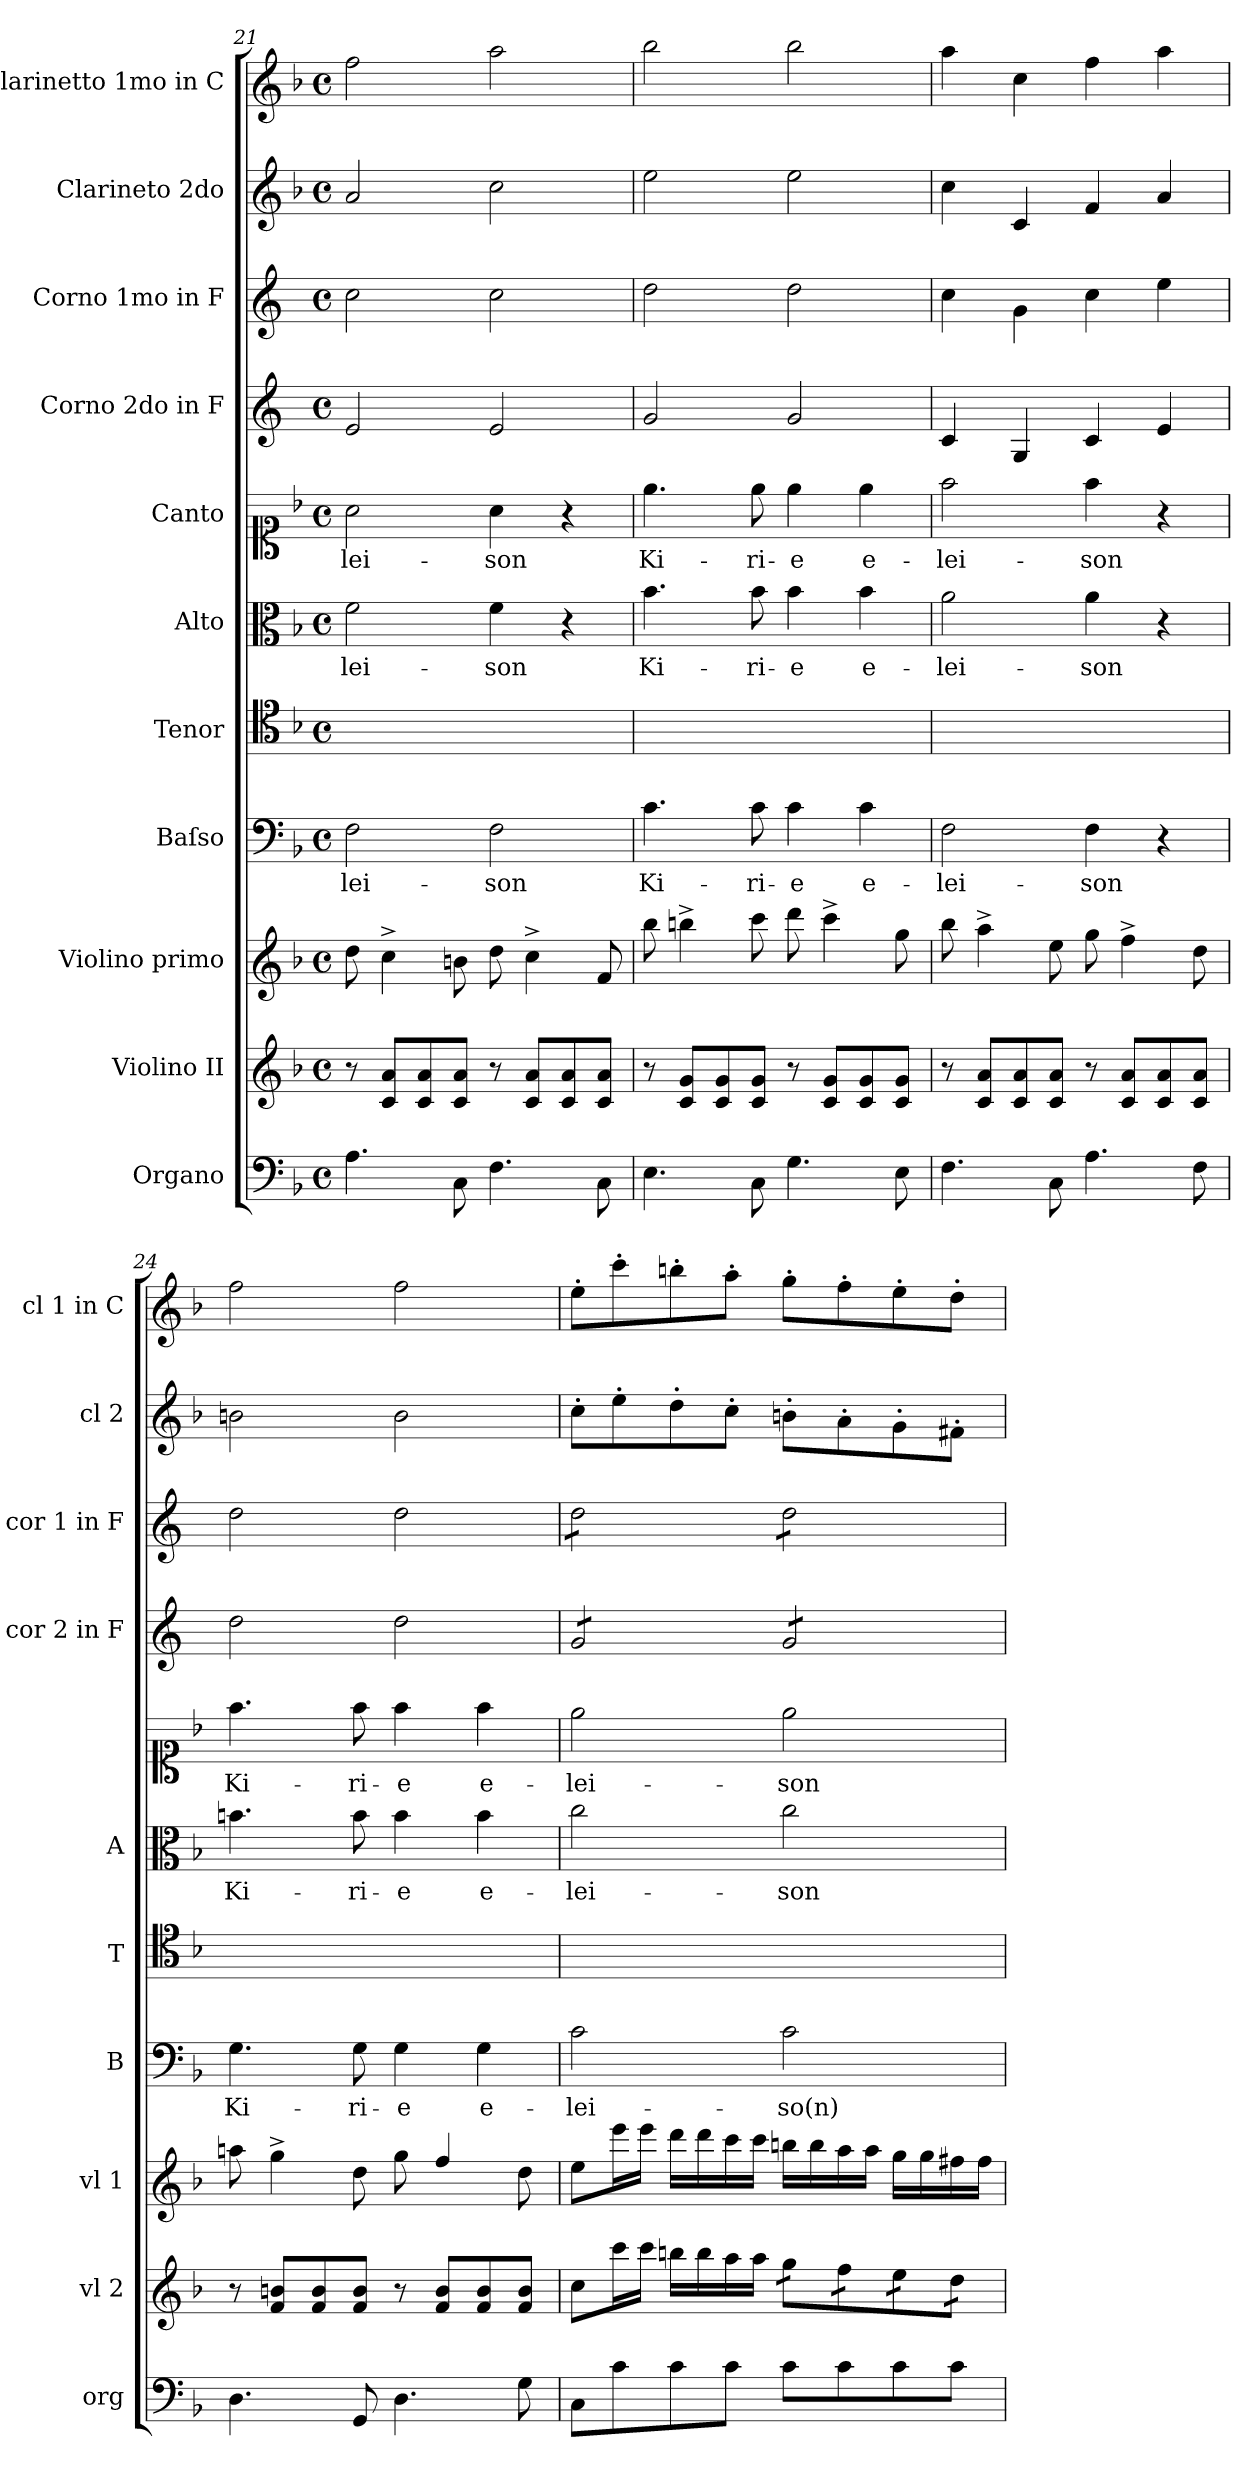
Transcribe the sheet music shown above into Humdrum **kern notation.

**kern	**kern	**kern	**kern	**text	**kern	**kern	**text	**kern	**text	**kern	**kern	**kern	**kern
*part11	*part10	*part9	*part8	*part8	*part7	*part6	*part6	*part5	*part5	*part4	*part3	*part2	*part1
*staff11	*staff10	*staff9	*staff8	*staff8	*staff7	*staff6	*staff6	*staff5	*staff5	*staff4	*staff3	*staff2	*staff1
*I"Organo	*I"Violino II	*I"Violino primo	*I"Baſso	*	*I"Tenor	*I"Alto	*	*I"Canto	*	*I"Corno 2do in F	*I"Corno 1mo in F	*I"Clarineto 2do	*I"Clarinetto 1mo in C
*I'org	*I'vl 2	*I'vl 1	*I'B	*	*I'T	*I'A	*	*	*	*I'cor 2 in F	*I'cor 1 in F	*I'cl 2	*I'cl 1 in C
*clefF4	*clefG2	*clefG2	*clefF4	*	*clefC4	*clefC3	*	*clefC1	*	*clefG2	*clefG2	*clefG2	*clefG2
*	*	*	*	*	*	*	*	*	*	*ITrd4c7	*ITrd4c7	*	*
*k[b-]	*k[b-]	*k[b-]	*k[b-]	*	*k[b-]	*k[b-]	*	*k[b-]	*	*k[b-]	*k[b-]	*k[b-]	*k[b-]
*M4/4	*M4/4	*M4/4	*M4/4	*	*M4/4	*M4/4	*	*M4/4	*	*M4/4	*M4/4	*M4/4	*M4/4
*met(c)	*met(c)	*met(c)	*met(c)	*	*met(c)	*met(c)	*	*met(c)	*	*met(c)	*met(c)	*met(c)	*met(c)
=21	=21	=21	=21	=21	=21	=21	=21	=21	=21	=21	=21	=21	=21
!	!	!	!	!LO:LY:i	!	!	!	!	!LO:LY:i	!	!	!	!
4.A\	8r	8dd\	2F\	-lei-	1ryy	2f\	-lei-	2a\	-lei-	2A/	2f\	2a/	2ff\
.	8c/ 8a/L	4cc^<\	.	.	.	.	.	.	.	.	.	.	.
.	8c/ 8a/	.	.	.	.	.	.	.	.	.	.	.	.
8C\	8c/ 8a/J	8bn\	.	.	.	.	.	.	.	.	.	.	.
!	!	!	!	!LO:LY:i	!	!	!	!	!LO:LY:i	!	!	!	!
4.F\	8r	8dd\	2F\	-son	.	4f\	-son	4a\	-son	2A/	2f\	2cc\	2aa\
.	8c/ 8a/L	4cc^<\	.	.	.	.	.	.	.	.	.	.	.
.	8c/ 8a/	.	.	.	.	4r	.	4r	.	.	.	.	.
8C\	8c/ 8a/J	8f/	.	.	.	.	.	.	.	.	.	.	.
=22	=22	=22	=22	=22	=22	=22	=22	=22	=22	=22	=22	=22	=22
!	!	!	!	!	!	!	!LO:LY:i	!	!LO:LY:i	!	!	!	!
4.E\	8r	8bb-\	4.c\	Ki-	1ryy	4.b-\	Ki-	4.ee\	Ki-	2c/	2g\	2ee\	2bb-\
.	8c/ 8g/L	4bbn^<\	.	.	.	.	.	.	.	.	.	.	.
.	8c/ 8g/	.	.	.	.	.	.	.	.	.	.	.	.
!	!	!	!	!	!	!	!LO:LY:i	!	!LO:LY:i	!	!	!	!
8C\	8c/ 8g/J	8ccc\	8c\	-ri-	.	8b-\	-ri-	8ee\	-ri-	.	.	.	.
!	!	!	!	!	!	!	!LO:LY:i	!	!LO:LY:i	!	!	!	!
4.G\	8r	8ddd\	4c\	-e	.	4b-\	-e	4ee\	-e	2c/	2g\	2ee\	2bb-\
.	8c/ 8g/L	4ccc^<\	.	.	.	.	.	.	.	.	.	.	.
!	!	!	!	!	!	!	!LO:LY:i	!	!LO:LY:i	!	!	!	!
.	8c/ 8g/	.	4c\	e-	.	4b-\	e-	4ee\	e-	.	.	.	.
8E\	8c/ 8g/J	8gg\	.	.	.	.	.	.	.	.	.	.	.
=23	=23	=23	=23	=23	=23	=23	=23	=23	=23	=23	=23	=23	=23
!	!	!	!	!	!	!	!LO:LY:i	!	!LO:LY:i	!	!	!	!
4.F\	8r	8bb-\	2F\	-lei-	1ryy	2a\	-lei-	2ff\	-lei-	4F/	4f\	4cc\	4aa\
.	8c/ 8a/L	4aa^<\	.	.	.	.	.	.	.	.	.	.	.
.	8c/ 8a/	.	.	.	.	.	.	.	.	4C/	4c\	4c/	4cc\
8C\	8c/ 8a/J	8ee\	.	.	.	.	.	.	.	.	.	.	.
!	!	!	!	!	!	!	!LO:LY:i	!	!LO:LY:i	!	!	!	!
4.A\	8r	8gg\	4F\	-son	.	4a\	-son	4ff\	-son	4F/	4f\	4f/	4ff\
.	8c/ 8a/L	4ff^<\	.	.	.	.	.	.	.	.	.	.	.
.	8c/ 8a/	.	4r	.	.	4r	.	4r	.	4A/	4a\	4a/	4aa\
8F\	8c/ 8a/J	8dd\	.	.	.	.	.	.	.	.	.	.	.
=24	=24	=24	=24	=24	=24	=24	=24	=24	=24	=24	=24	=24	=24
!	!	!	!	!	!	!	!LO:LY:i	!	!LO:LY:i	!	!	!	!
4.D\	8r	8aan\	4.G\	Ki-	1ryy	4.bn\	Ki-	4.ff\	Ki-	2g\	2g\	2bn\	2ff\
.	8f/ 8bn/L	4gg^<\	.	.	.	.	.	.	.	.	.	.	.
.	8f/ 8b/	.	.	.	.	.	.	.	.	.	.	.	.
!	!	!	!	!	!	!	!LO:LY:i	!	!LO:LY:i	!	!	!	!
8GG/	8f/ 8b/J	8dd\	8G\	-ri-	.	8b\	-ri-	8ff\	-ri-	.	.	.	.
!	!	!	!	!	!	!	!LO:LY:i	!	!LO:LY:i	!	!	!	!
4.D\	8r	8gg\	4G\	-e	.	4b\	-e	4ff\	-e	2g\	2g\	2b\	2ff\
.	8f/ 8b/L	4ff/	.	.	.	.	.	.	.	.	.	.	.
!	!	!	!	!	!	!	!LO:LY:i	!	!LO:LY:i	!	!	!	!
.	8f/ 8b/	.	4G\	e-	.	4b\	e-	4ff\	e-	.	.	.	.
8G\	8f/ 8b/J	8dd\	.	.	.	.	.	.	.	.	.	.	.
=25	=25	=25	=25	=25	=25	=25	=25	=25	=25	=25	=25	=25	=25
!	!	!	!	!	!	!	!LO:LY:i	!	!	!	!	!	!
*	*	*	*	*	*	*	*	*	*	*tremolo	*	*	*
*	*	*	*	*	*	*	*	*	*	*	*tremolo	*	*
8C\L	8cc\L	8ee\L	2c\	-lei-	1ryy	2cc\	-lei-	2ee\	-lei-	8c/L	8g\L	8cc'\L	8ee'\L
8c\	16ccc\L	16eee\L	.	.	.	.	.	.	.	8c/	8g\	8ee'\	8ccc'\
.	16ccc\JJ	16eee\JJ	.	.	.	.	.	.	.	.	.	.	.
8c\	16bbn\LL	16ddd\LL	.	.	.	.	.	.	.	8c/	8g\	8dd'\	8bbn'\
.	16bb\	16ddd\	.	.	.	.	.	.	.	.	.	.	.
8c\J	16aa\	16ccc\	.	.	.	.	.	.	.	8c/J	8g\J	8cc'\J	8aa'\J
.	16aa\JJ	16ccc\JJ	.	.	.	.	.	.	.	.	.	.	.
!	!	!	!	!	!	!	!LO:LY:i	!	!	!	!	!	!
*	*tremolo	*	*	*	*	*	*	*	*	*	*	*	*
8c\L	16gg\LL	16bbn\LL	2c\	-so(n)	.	2cc\	-son	2ee\	-son	8c/L	8g\L	8bn'\L	8gg'\L
.	16gg\	16bb\	.	.	.	.	.	.	.	.	.	.	.
8c\	16ff\	16aa\	.	.	.	.	.	.	.	8c/	8g\	8a'\	8ff'\
.	16ff\	16aa\JJ	.	.	.	.	.	.	.	.	.	.	.
8c\	16ee\	16gg\LL	.	.	.	.	.	.	.	8c/	8g\	8g'\	8ee'\
.	16ee\	16gg\	.	.	.	.	.	.	.	.	.	.	.
8c\J	16dd\	16ff#X\	.	.	.	.	.	.	.	8c/J	8g\J	8f#X'\J	8dd'\J
*	*	*	*	*	*	*	*	*	*	*	*Xtremolo	*	*
*	*	*	*	*	*	*	*	*	*	*Xtremolo	*	*	*
.	16dd\JJ	16ff#\JJ	.	.	.	.	.	.	.	.	.	.	.
*	*Xtremolo	*	*	*	*	*	*	*	*	*	*	*	*
=	=	=	=	=	=	=	=	=	=	=	=	=	=
*-	*-	*-	*-	*-	*-	*-	*-	*-	*-	*-	*-	*-	*-
